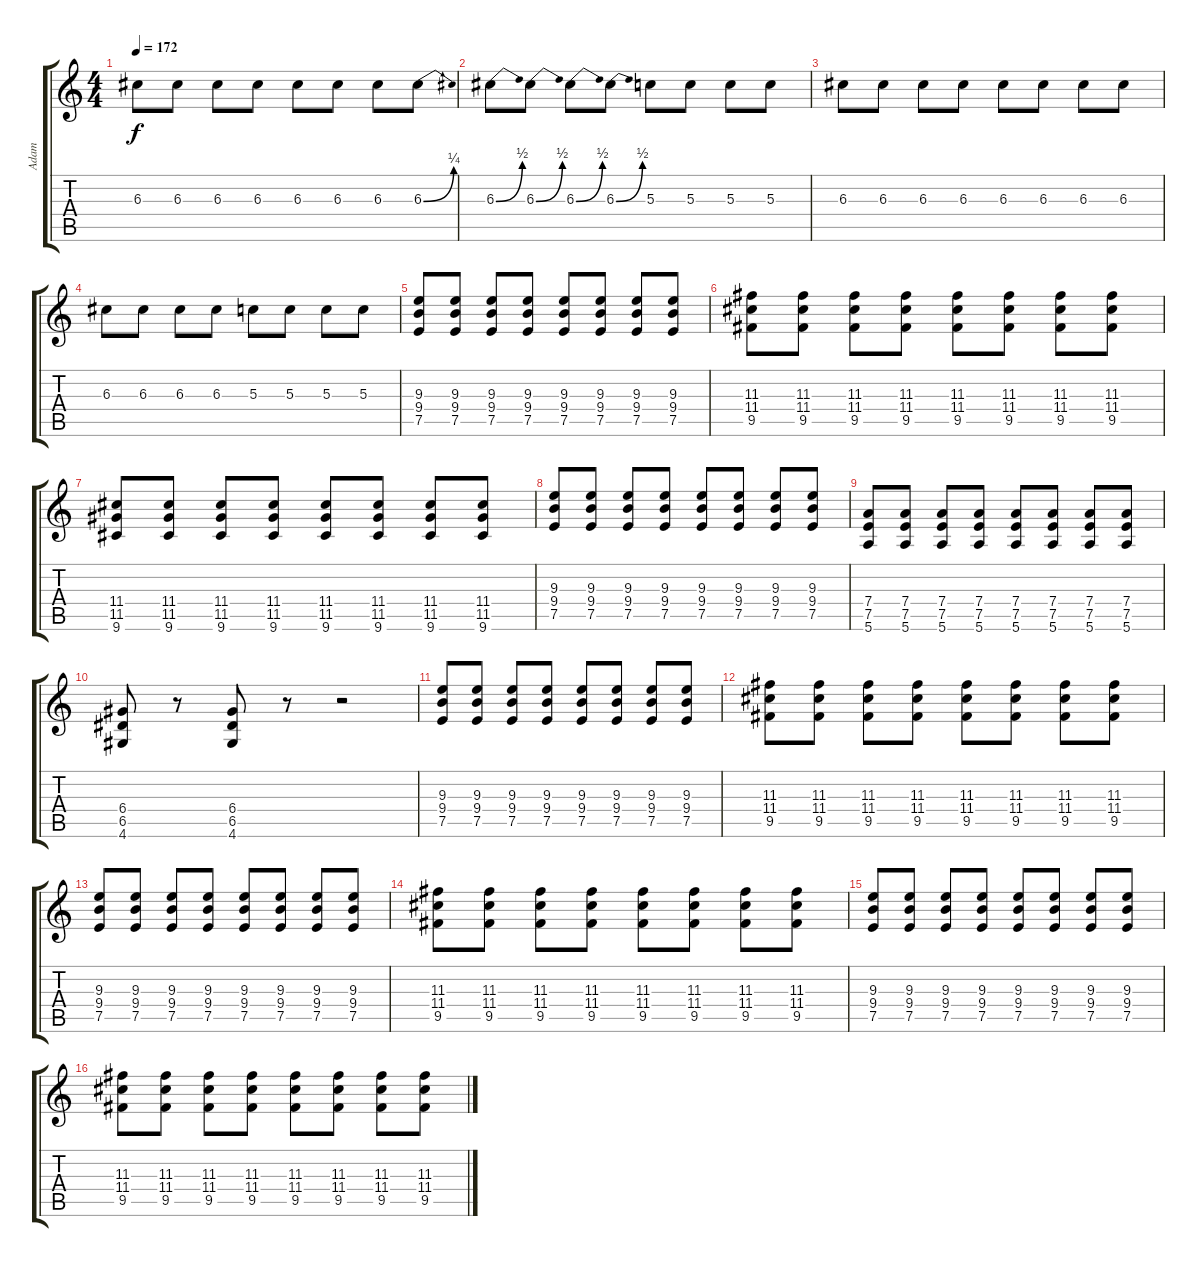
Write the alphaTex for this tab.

\track ("Adam" "Adam") {instrument distortionguitar}
\staff {score tabs}
\tuning (E4 B3 G3 D3 A2 E2) {hide}
\ts (4 4)
\tempo 172
\clef g2
\ks c
6.3.8{dy f} 6.3.8 6.3.8 6.3.8 6.3.8 6.3.8 6.3.8 6.3{be (bend 0 0 60 1)}.8 |
6.3{be (bend 0 0 60 2)}.8 6.3{be (bend 0 0 60 2)}.8 6.3{be (bend 0 0 60 2)}.8 6.3{be (bend 0 0 60 2)}.8 5.3.8 5.3.8 5.3.8 5.3.8 |
6.3.8 6.3.8 6.3.8 6.3.8 6.3.8 6.3.8 6.3.8 6.3.8 |
6.3.8 6.3.8 6.3.8 6.3.8 5.3.8 5.3.8 5.3.8 5.3.8 |
(9.3 9.4 7.5).8 (9.3 9.4 7.5).8 (9.3 9.4 7.5).8 (9.3 9.4 7.5).8 (9.3 9.4 7.5).8 (9.3 9.4 7.5).8 (9.3 9.4 7.5).8 (9.3 9.4 7.5).8 |
(11.3 11.4 9.5).8 (11.3 11.4 9.5).8 (11.3 11.4 9.5).8 (11.3 11.4 9.5).8 (11.3 11.4 9.5).8 (11.3 11.4 9.5).8 (11.3 11.4 9.5).8 (11.3 11.4 9.5).8 |
(11.4 11.5 9.6).8 (11.4 11.5 9.6).8 (11.4 11.5 9.6).8 (11.4 11.5 9.6).8 (11.4 11.5 9.6).8 (11.4 11.5 9.6).8 (11.4 11.5 9.6).8 (11.4 11.5 9.6).8 |
(9.3 9.4 7.5).8 (9.3 9.4 7.5).8 (9.3 9.4 7.5).8 (9.3 9.4 7.5).8 (9.3 9.4 7.5).8 (9.3 9.4 7.5).8 (9.3 9.4 7.5).8 (9.3 9.4 7.5).8 |
(7.4 7.5 5.6).8 (7.4 7.5 5.6).8 (7.4 7.5 5.6).8 (7.4 7.5 5.6).8 (7.4 7.5 5.6).8 (7.4 7.5 5.6).8 (7.4 7.5 5.6).8 (7.4 7.5 5.6).8 |
(6.4 6.5 4.6).8 r.8 (6.4 6.5 4.6).8 r.8 r.2 |
(9.3 9.4 7.5).8 (9.3 9.4 7.5).8 (9.3 9.4 7.5).8 (9.3 9.4 7.5).8 (9.3 9.4 7.5).8 (9.3 9.4 7.5).8 (9.3 9.4 7.5).8 (9.3 9.4 7.5).8 |
(11.3 11.4 9.5).8 (11.3 11.4 9.5).8 (11.3 11.4 9.5).8 (11.3 11.4 9.5).8 (11.3 11.4 9.5).8 (11.3 11.4 9.5).8 (11.3 11.4 9.5).8 (11.3 11.4 9.5).8 |
(9.3 9.4 7.5).8 (9.3 9.4 7.5).8 (9.3 9.4 7.5).8 (9.3 9.4 7.5).8 (9.3 9.4 7.5).8 (9.3 9.4 7.5).8 (9.3 9.4 7.5).8 (9.3 9.4 7.5).8 |
(11.3 11.4 9.5).8 (11.3 11.4 9.5).8 (11.3 11.4 9.5).8 (11.3 11.4 9.5).8 (11.3 11.4 9.5).8 (11.3 11.4 9.5).8 (11.3 11.4 9.5).8 (11.3 11.4 9.5).8 |
(9.3 9.4 7.5).8 (9.3 9.4 7.5).8 (9.3 9.4 7.5).8 (9.3 9.4 7.5).8 (9.3 9.4 7.5).8 (9.3 9.4 7.5).8 (9.3 9.4 7.5).8 (9.3 9.4 7.5).8 |
(11.3 11.4 9.5).8 (11.3 11.4 9.5).8 (11.3 11.4 9.5).8 (11.3 11.4 9.5).8 (11.3 11.4 9.5).8 (11.3 11.4 9.5).8 (11.3 11.4 9.5).8 (11.3 11.4 9.5).8
